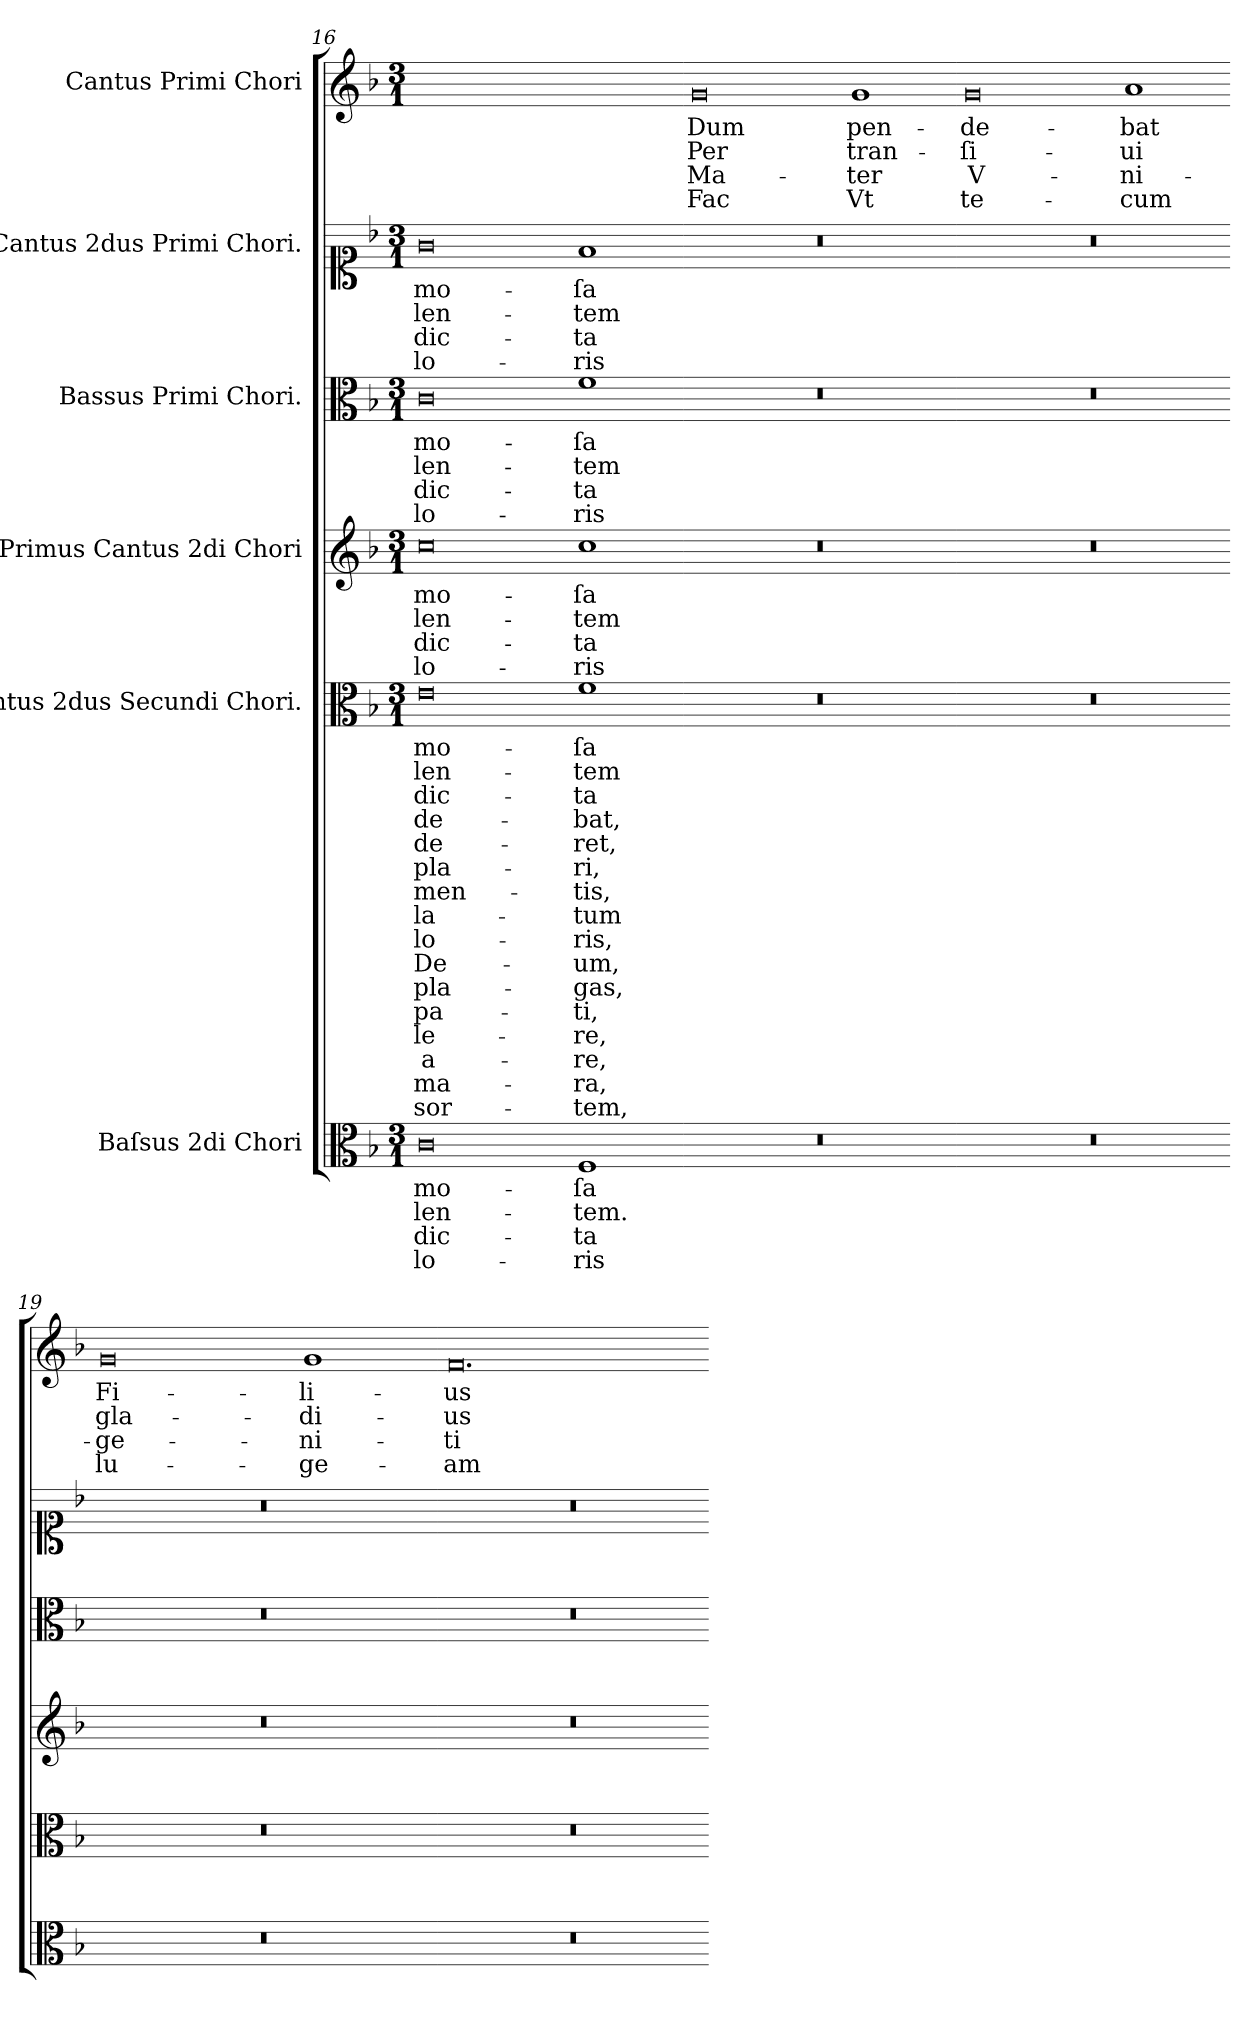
**kern	**text	**text	**text	**text	**kern	**text	**text	**text	**text	**text	**text	**text	**text	**text	**text	**text	**text	**text	**text	**text	**text	**kern	**text	**text	**text	**text	**kern	**text	**text	**text	**text	**kern	**text	**text	**text	**text	**kern	**text	**text	**text	**text
*part6	*part6	*part6	*part6	*part6	*part5	*part5	*part5	*part5	*part5	*part5	*part5	*part5	*part5	*part5	*part5	*part5	*part5	*part5	*part5	*part5	*part5	*part4	*part4	*part4	*part4	*part4	*part3	*part3	*part3	*part3	*part3	*part2	*part2	*part2	*part2	*part2	*part1	*part1	*part1	*part1	*part1
*staff6	*staff6	*staff6	*staff6	*staff6	*staff5	*staff5	*staff5	*staff5	*staff5	*staff5	*staff5	*staff5	*staff5	*staff5	*staff5	*staff5	*staff5	*staff5	*staff5	*staff5	*staff5	*staff4	*staff4	*staff4	*staff4	*staff4	*staff3	*staff3	*staff3	*staff3	*staff3	*staff2	*staff2	*staff2	*staff2	*staff2	*staff1	*staff1	*staff1	*staff1	*staff1
*I"Baſsus 2di Chori	*	*	*	*	*I"Cantus 2dus Secundi Chori.	*	*	*	*	*	*	*	*	*	*	*	*	*	*	*	*	*I"Primus Cantus 2di Chori	*	*	*	*	*I"Bassus Primi Chori.	*	*	*	*	*I"Cantus 2dus Primi Chori.	*	*	*	*	*I"Cantus Primi Chori	*	*	*	*
*clefC3	*	*	*	*	*clefC3	*	*	*	*	*	*	*	*	*	*	*	*	*	*	*	*	*clefG2	*	*	*	*	*clefC3	*	*	*	*	*clefC1	*	*	*	*	*clefG2	*	*	*	*
*k[b-]	*	*	*	*	*k[b-]	*	*	*	*	*	*	*	*	*	*	*	*	*	*	*	*	*k[b-]	*	*	*	*	*k[b-]	*	*	*	*	*k[b-]	*	*	*	*	*k[b-]	*	*	*	*
*M3/1	*	*	*	*	*M3/1	*	*	*	*	*	*	*	*	*	*	*	*	*	*	*	*	*M3/1	*	*	*	*	*M3/1	*	*	*	*	*M3/1	*	*	*	*	*M3/1	*	*	*	*
=16	=16	=16	=16	=16	=16	=16	=16	=16	=16	=16	=16	=16	=16	=16	=16	=16	=16	=16	=16	=16	=16	=16	=16	=16	=16	=16	=16	=16	=16	=16	=16	=16	=16	=16	=16	=16	=16	=16	=16	=16	=16
0c	-mo-	-len-	-dic-	-lo-	0e	-mo-	-len-	-dic-	-de-	-de-	-pla-	-men-	-la-	-lo-	De-	pla-	pa-	-le-	-a-	-ma-	sor-	0cc	-mo-	-len-	-dic-	-lo-	0c	-mo-	-len-	-dic-	-lo-	0g	-mo-	-len-	-dic-	-lo-	0.ryy	.	.	.	.
1F	-ſa	-tem.	-ta	-ris	1f	-ſa	-tem	-ta	-bat,	-ret,	-ri,	-tis,	-tum	-ris,	-um,	-gas,	-ti,	-re,	-re,	-ra,	-tem,	1cc	-ſa	-tem	-ta	-ris	1f	-ſa	-tem	-ta	-ris	1f	-ſa	-tem	-ta	-ris	.	.	.	.	.
=17-	=17-	=17-	=17-	=17-	=17-	=17-	=17-	=17-	=17-	=17-	=17-	=17-	=17-	=17-	=17-	=17-	=17-	=17-	=17-	=17-	=17-	=17-	=17-	=17-	=17-	=17-	=17-	=17-	=17-	=17-	=17-	=17-	=17-	=17-	=17-	=17-	=17-	=17-	=17-	=17-	=17-
0.r	.	.	.	.	0.r	.	.	.	.	.	.	.	.	.	.	.	.	.	.	.	.	0.r	.	.	.	.	0.r	.	.	.	.	0.r	.	.	.	.	0g	Dum	Per	Ma-	Fac
.	.	.	.	.	.	.	.	.	.	.	.	.	.	.	.	.	.	.	.	.	.	.	.	.	.	.	.	.	.	.	.	.	.	.	.	.	1g	pen-	tran-	-ter	Vt
=18-	=18-	=18-	=18-	=18-	=18-	=18-	=18-	=18-	=18-	=18-	=18-	=18-	=18-	=18-	=18-	=18-	=18-	=18-	=18-	=18-	=18-	=18-	=18-	=18-	=18-	=18-	=18-	=18-	=18-	=18-	=18-	=18-	=18-	=18-	=18-	=18-	=18-	=18-	=18-	=18-	=18-
0.r	.	.	.	.	0.r	.	.	.	.	.	.	.	.	.	.	.	.	.	.	.	.	0.r	.	.	.	.	0.r	.	.	.	.	0.r	.	.	.	.	0g	-de-	-ſi-	V-	te-
.	.	.	.	.	.	.	.	.	.	.	.	.	.	.	.	.	.	.	.	.	.	.	.	.	.	.	.	.	.	.	.	.	.	.	.	.	1a	-bat	-ui	-ni-	-cum
=19-	=19-	=19-	=19-	=19-	=19-	=19-	=19-	=19-	=19-	=19-	=19-	=19-	=19-	=19-	=19-	=19-	=19-	=19-	=19-	=19-	=19-	=19-	=19-	=19-	=19-	=19-	=19-	=19-	=19-	=19-	=19-	=19-	=19-	=19-	=19-	=19-	=19-	=19-	=19-	=19-	=19-
0.r	.	.	.	.	0.r	.	.	.	.	.	.	.	.	.	.	.	.	.	.	.	.	0.r	.	.	.	.	0.r	.	.	.	.	0.r	.	.	.	.	0g	Fi-	gla-	-ge-	lu-
.	.	.	.	.	.	.	.	.	.	.	.	.	.	.	.	.	.	.	.	.	.	.	.	.	.	.	.	.	.	.	.	.	.	.	.	.	1g	-li-	-di-	-ni-	-ge-
=20-	=20-	=20-	=20-	=20-	=20-	=20-	=20-	=20-	=20-	=20-	=20-	=20-	=20-	=20-	=20-	=20-	=20-	=20-	=20-	=20-	=20-	=20-	=20-	=20-	=20-	=20-	=20-	=20-	=20-	=20-	=20-	=20-	=20-	=20-	=20-	=20-	=20-	=20-	=20-	=20-	=20-
0.r	.	.	.	.	0.r	.	.	.	.	.	.	.	.	.	.	.	.	.	.	.	.	0.r	.	.	.	.	0.r	.	.	.	.	0.r	.	.	.	.	0.f	-us	-us	-ti	-am
=-	=-	=-	=-	=-	=-	=-	=-	=-	=-	=-	=-	=-	=-	=-	=-	=-	=-	=-	=-	=-	=-	=-	=-	=-	=-	=-	=-	=-	=-	=-	=-	=-	=-	=-	=-	=-	=-	=-	=-	=-	=-
*-	*-	*-	*-	*-	*-	*-	*-	*-	*-	*-	*-	*-	*-	*-	*-	*-	*-	*-	*-	*-	*-	*-	*-	*-	*-	*-	*-	*-	*-	*-	*-	*-	*-	*-	*-	*-	*-	*-	*-	*-	*-
